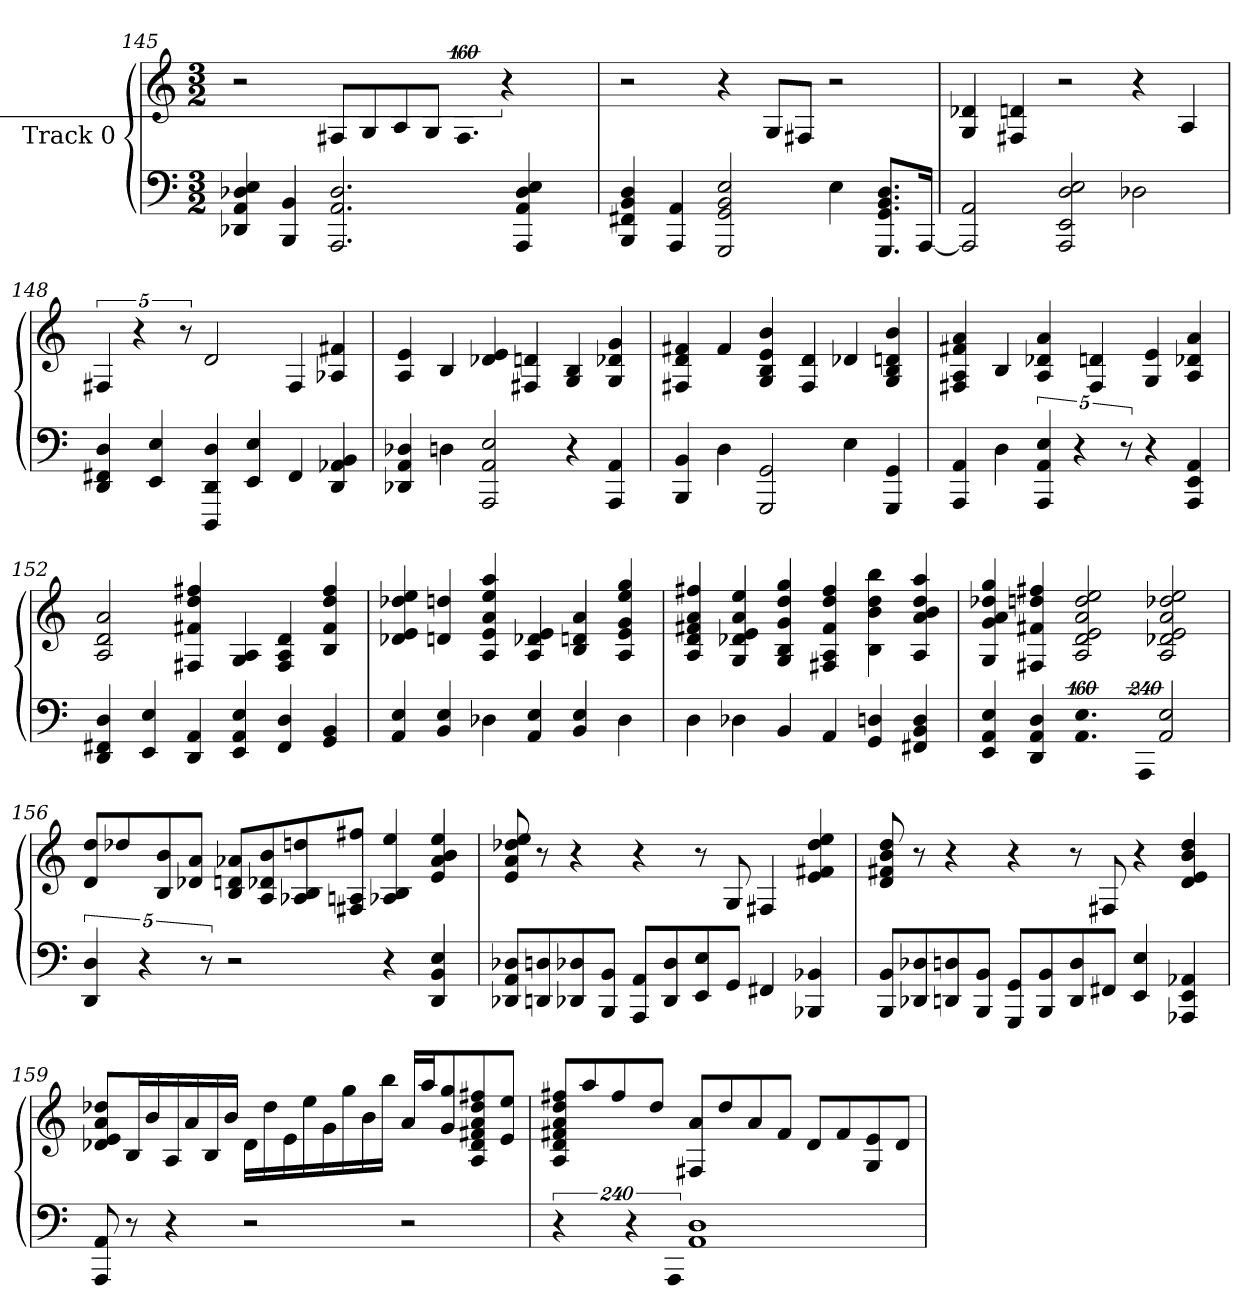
**kern	**kern
*part2	*part1
*staff2	*staff1
*	*I"Track 0
*clefF4	*clefG2
*k[]	*k[]
*C:	*C:
*M3/2	*M3/2
=145	=145
4DD-X/ 4AA/ 4D-X/ 4E/	2r
4BBB/ 4BB/	.
2.AAA/ 2.AA/ 2.D-/	8F#X/L
.	8G/
.	8A/
.	8G/J
!	!LO:N:vis=4.
.	640%137F#/
!	!LO:N:vis=2
.	480%137r
4AAA/ 4AA/ 4D-/ 4E/	.
.	1920ryy
!!LO:PB:g=z
=146	=146
4BBB/ 4FF#X/ 4BB/ 4D/	2r
4AAA/ 4AA/	.
2GGG/ 2GG/ 2BB/ 2E/	4r
.	8G/L
.	8F#X/J
4E\	2r
8.GGG/ 8.GG/ 8.BB/ 8.D/L	.
[16AAA/Jk	.
!!LO:PB:g=z
=147	=147
2AAA/] 2AA/	4G/ 4d-X/
.	4F#X/ 4dn/
2AAA/ 2EE/ 2D/ 2E/	2r
2D-X\	4r
.	4A/
=148	=148
4DD/ 4FF#X/ 4D/	5F#X/
.	5r
4EE/ 4E/	.
.	10r
4DDD/ 4DD/ 4D/	2d/
4EE/ 4E/	.
4FF#/	4F#/
4DD/ 4AA-X/ 4BB/	4A-X/ 4f#X/
!!LO:PB:g=z
=149	=149
4DD-X/ 4AA/ 4D-X/	4A/ 4e/
4Dn\	4B/
2AAA/ 2AA/ 2E/	4d-X/ 4e/
.	4F#X/ 4dn/
4r	4G/ 4B/
4AAA/ 4AA/	4G/ 4d-X/ 4g/
!!LO:PB:g=z
=150	=150
4BBB/ 4BB/	4F#X/ 4d/ 4f#X/
4D\	4f#/
2GGG/ 2GG/	4G/ 4B/ 4e/ 4b/
.	4F#/ 4d/
4E\	4d-X/
4GGG/ 4GG/	4G/ 4B/ 4dn/ 4b/
=151	=151
4AAA/ 4AA/	4F#X/ 4A/ 4f#X/ 4a/
4D\	4B/
5AAA/ 5AA/ 5E/	4A/ 4d-X/ 4a/
5r	.
.	4F#/ 4dn/
10r	.
4r	4G/ 4e/
4AAA/ 4EE/ 4AA/	4A/ 4d-X/ 4a/
=152	=152
4DD/ 4FF#X/ 4D/	2A/ 2d/ 2a/
4EE/ 4E/	.
4DD/ 4AA/	4F#X/ 4f#X/ 4dd/ 4ff#X/
4EE/ 4AA/ 4E/	4G/ 4A/
4FF#/ 4D/	4F#/ 4A/ 4d/
4GG/ 4BB/	4B/ 4f#/ 4dd/ 4ff#/
!!LO:PB:g=z
=153	=153
4AA/ 4E/	4d-X/ 4e/ 4dd-X/ 4ee/
4BB/ 4E/	4dn/ 4ddn/
4D-X\	4A/ 4e/ 4a/ 4ee/ 4aa/
4AA/ 4E/	4A/ 4d-X/ 4e/
4BB/ 4E/	4B/ 4dn/ 4a/
4D-\	4A/ 4e/ 4g/ 4ee/ 4gg/
!!LO:PB:g=z
=154	=154
4D\	4A/ 4d/ 4f#X/ 4a/ 4ff#X/
4D-X\	4G/ 4d-X/ 4e/ 4a/ 4ee/
4BB/	4G/ 4B/ 4g/ 4dd/ 4gg/
4AA/	4F#X/ 4A/ 4f#/ 4dd/ 4ff#/
4GG/ 4Dn/	4B\ 4b\ 4dd\ 4bb\
4FF#X/ 4BB/ 4D/	4A/ 4a/ 4b/ 4dd/ 4aa/
=155	=155
4EE/ 4AA/ 4E/	4G/ 4g/ 4a/ 4dd-X/ 4gg/
4DD/ 4AA/ 4D/	4F#X/ 4f#X/ 4ddn/ 4ff#X/
!LO:N:vis=2.	!
320%137AA/ 320%137E/	2A/ 2d/ 2e/ 2a/ 2dd/ 2ee/
!LO:N:vis=8	!
1920%137AAA/	.
2AA/ 2E/	.
.	2A/ 2d-X/ 2e/ 2a/ 2dd-X/ 2ee/
1920ryy	.
=156	=156
5DD/ 5D/	8d/ 8dd/L
.	8dd-X/
5r	.
.	8B/ 8b/
.	8d-X/ 8a/J
10r	.
2r	8B/ 8dn/ 8a-X/L
.	8A/ 8d-X/ 8b/
.	8A-X/ 8B/ 8ddn/
.	8F#X/ 8An/ 8ff#X/J
4r	4A-X/ 4B/ 4ee/
4DD/ 4BB/ 4E/	4e/ 4a-/ 4b/ 4ee/
!!LO:PB:g=z
=157	=157
8DD-X/ 8AA/ 8D-X/L	8e/ 8a/ 8dd-X/ 8ee/
8DDn/ 8Dn/	8r
8DD-X/ 8D-X/	4r
8BBB/ 8BB/J	.
8AAA/ 8AA/L	4r
8DD-/ 8D-/	.
8EE/ 8E/	8r
8GG/J	8G/
4FF#X/	4F#X/
4BBB-X/ 4BB-X/	4e/ 4f#X/ 4dd-/ 4ee/
!!LO:PB:g=z
=158	=158
8BBB/ 8BB/L	8d/ 8f#X/ 8b/ 8dd/
8DD-X/ 8D-X/	8r
8DDn/ 8Dn/	4r
8BBB/ 8BB/J	.
8GGG/ 8GG/L	4r
8BBB/ 8BB/	.
8DD/ 8D/	8r
8FF#X/J	8F#X/
4EE/ 4E/	4r
4AAA-X/ 4EE/ 4AA-X/	4d/ 4e/ 4b/ 4dd/
!!LO:PB:g=z
=159	=159
8AAA/ 8AA/	8d-X/ 8e/ 8a/ 8dd-X/L
8r	16B/L
.	16b/
4r	16A/
.	16a/
.	16B/
.	16b/JJ
2r	16d-\LL
.	16dd-\
.	16e\
.	16ee\
.	16g\
.	16gg\
.	16b\
.	16bb\JJ
2r	16a/LL
.	16aa/J
.	8g/ 8gg/
.	8A/ 8d-/ 8f#X/ 8a/ 8dd-/ 8ff#X/
.	8e/ 8ee/J
!!LO:PB:g=z
=160	=160
!LO:N:vis=2	!
480%137r	8A/ 8d/ 8f#X/ 8a/ 8dd/ 8ff#X/L
.	8aa/
.	8ff#/
!LO:N:vis=4	!
960%137r	.
.	8dd/J
!LO:N:vis=8	!
1920%137AAA/	.
1AA 1D	.
.	8F#X/ 8a/L
.	8dd/
.	8a/
.	8f#/J
.	8d/L
.	8f#/
.	8G/ 8e/
.	8d/J
1920ryy	.
=	=
*-	*-
